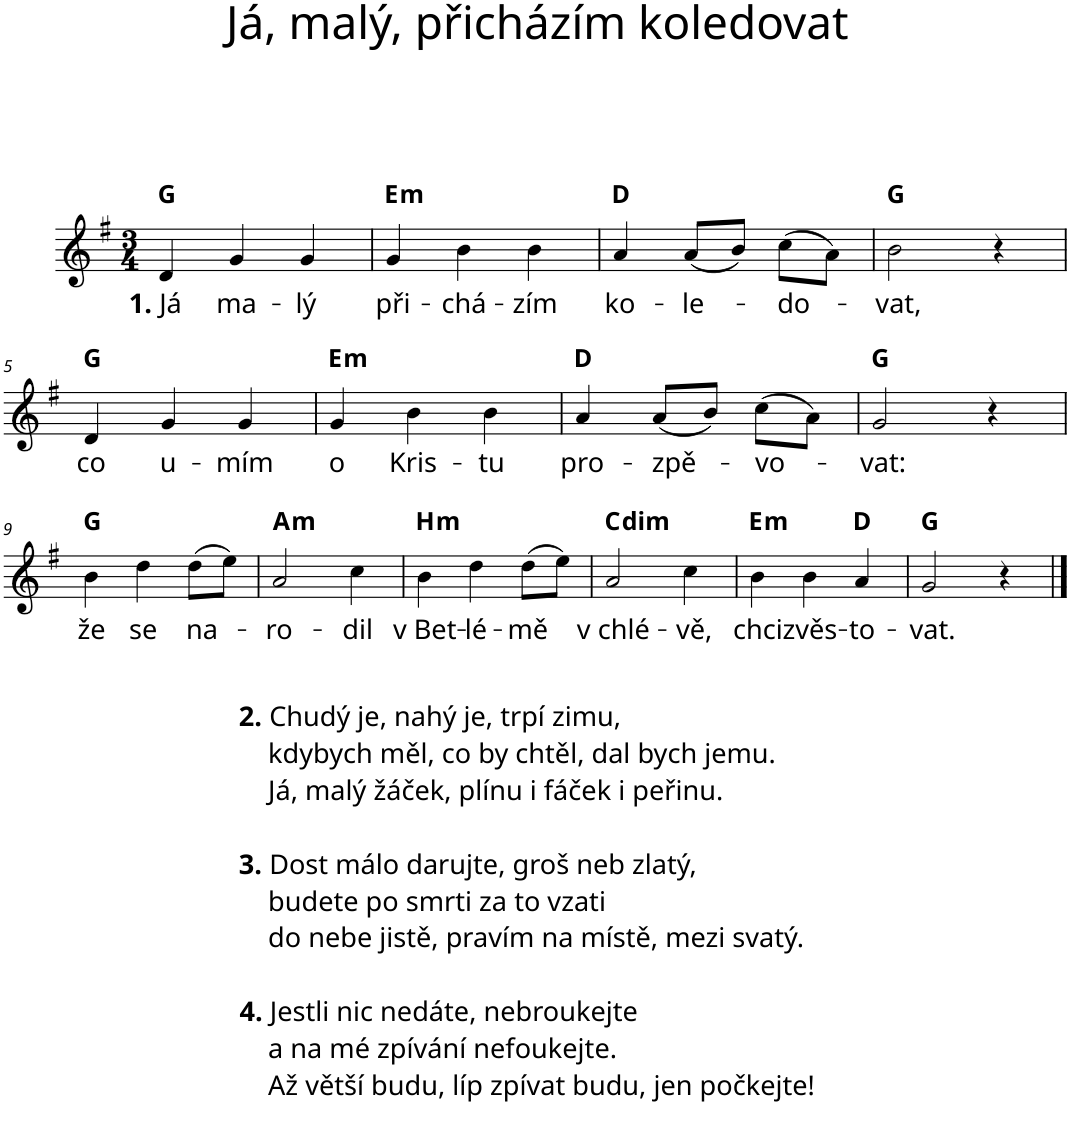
**kern	**text	**harte
*part1	*part1	*part1
*staff1	*staff1	*
*I"Piano	*	*
*I'Pno.	*	*
*clefG2	*	*
*k[f#]	*	*
*M3/4	*	*
=1	=1	=1
!	!LO:LY:b	!
4d/	1. Já	G:maj
!	!LO:LY:b	!
4g/	ma-	.
!	!LO:LY:b	!
4g/	-lý	.
=2	=2	=2
!	!LO:LY:b	!LO:H:kt=m
4g/	při-	E:min
!	!LO:LY:b	!
4b\	-chá-	.
!	!LO:LY:b	!
4b\	-zím	.
=3	=3	=3
!	!LO:LY:b	!
4a/	ko-	D:maj
!	!LO:LY:b	!
(8a/L	-le-	.
8b/J)	.	.
!	!LO:LY:b	!
(8cc\L	-do-	.
8a\J)	.	.
=4	=4	=4
!	!LO:LY:b	!
2b\	-vat,	G:maj
4r	.	.
!!LO:LB:g=z
=5	=5	=5
!	!LO:LY:b	!
4d/	co	G:maj
!	!LO:LY:b	!
4g/	u-	.
!	!LO:LY:b	!
4g/	-mím	.
=6	=6	=6
!	!LO:LY:b	!LO:H:kt=m
4g/	o	E:min
!	!LO:LY:b	!
4b\	Kris-	.
!	!LO:LY:b	!
4b\	-tu	.
=7	=7	=7
!	!LO:LY:b	!
4a/	pro-	D:maj
!	!LO:LY:b	!
(8a/L	-zpě-	.
8b/J)	.	.
!	!LO:LY:b	!
(8cc\L	-vo-	.
8a\J)	.	.
=8	=8	=8
!	!LO:LY:b	!
2g/	-vat:	G:maj
4r	.	.
!!LO:LB:g=z
=9	=9	=9
!	!LO:LY:b	!
4b\	že	G:maj
!	!LO:LY:b	!
4dd\	se	.
!	!LO:LY:b	!
(8dd\L	na-	.
8ee\J)	.	.
=10	=10	=10
!	!LO:LY:b	!LO:H:kt=m
2a/	-ro-	A:min
!	!LO:LY:b	!
4cc\	-dil	.
=11	=11	=11
!	!LO:LY:b	!LO:H:kt=m
4b\	v Bet-	B:min
!	!LO:LY:b	!
4dd\	-lé-	.
!	!LO:LY:b	!
(8dd\L	-mě	.
8ee\J)	.	.
=12	=12	=12
!	!LO:LY:b	!LO:H:kt=dim
2a/	v chlé-	C:dim
!	!LO:LY:b	!
4cc\	-vě,	.
=13	=13	=13
!	!LO:LY:b	!LO:H:kt=m
4b\	chci	E:min
!	!LO:LY:b	!
4b\	zvěs-	.
!	!LO:LY:b	!
4a/	-to-	D:maj
=14	=14	=14
!	!LO:LY:b	!
2g/	vat.	G:maj
4r	.	.
==	==	==
*-	*-	*-
